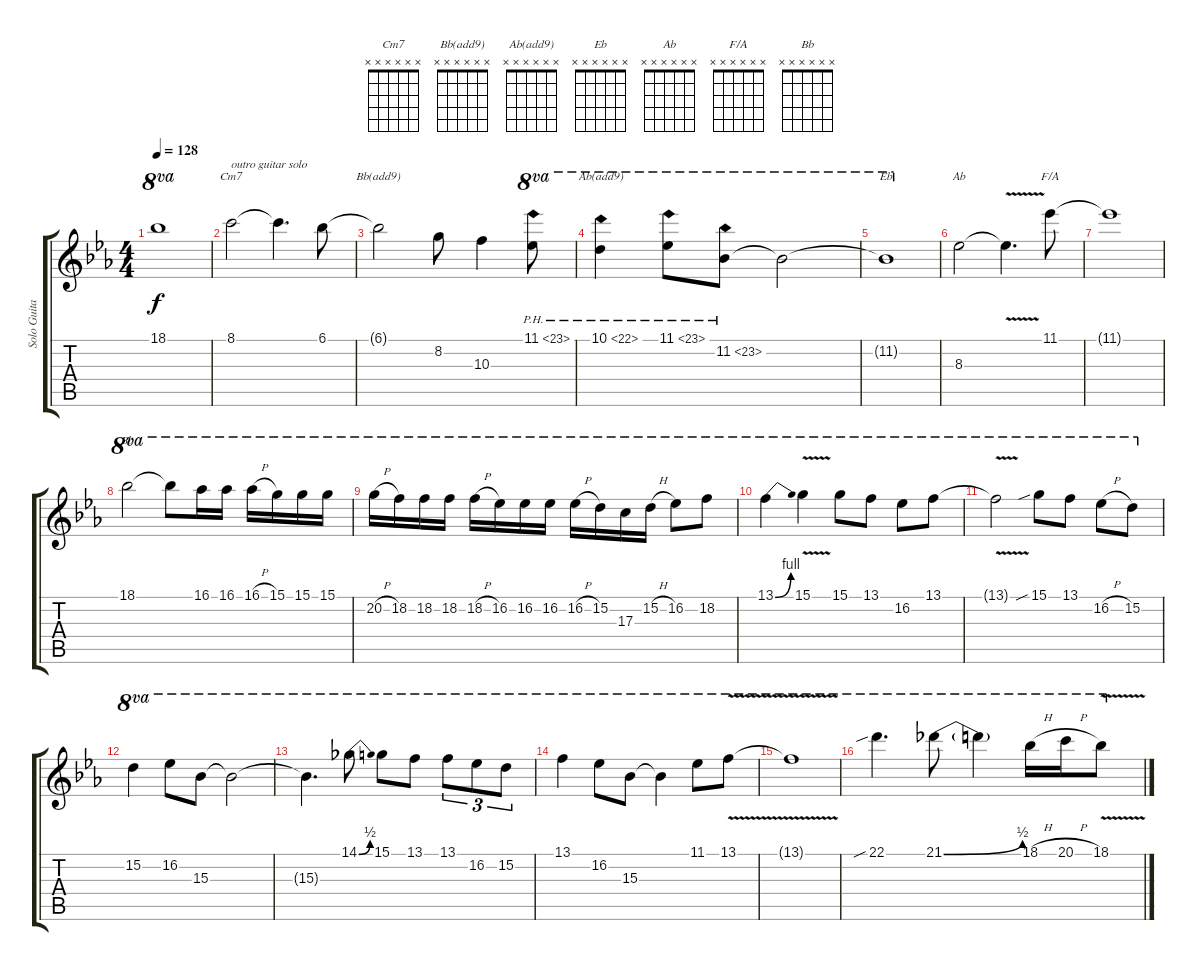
\track ("Solo Guitar" "Solo Guita") {instrument distortionguitar}
\staff {score tabs}
\tuning (E4 B3 G3 D3 A2 E2) {hide}
\chord ("Cm7" x x x x x x)
\chord ("Bb(add9)" x x x x x x)
\chord ("Ab(add9)" x x x x x x)
\chord ("Eb" x x x x x x)
\chord ("Ab" x x x x x x)
\chord ("F/A" x x x x x x)
\chord ("Bb" x x x x x x)
\ts (4 4)
\tempo 128
\clef g2
\ks eb
18.1{t}.1{ot 8va dy f} |
8.1.2{ch "Cm7" txt "outro guitar solo"} 8.1{t}.4{d} 6.1.8 |
6.1{t}.2{ch "Bb(add9)"} 8.2.8 10.3.4 11.1{ph 12}.8{ot 8va} |
10.1{ph 12}.4{ch "Ab(add9)" ot 8va} 11.1{ph 12}.8{ot 8va} 11.2{ph 12}.8{ot 8va} 11.2{t}.2{ot 8va} |
11.2{t}.1{ch "Eb" ot 8va} |
8.3.2{ch "Ab"} 8.3{v t}.4{d} 11.1.8{ch "F/A"} |
11.1{t}.1 |
18.1.2{ch "Bb" ot 8va} 18.1{t}.8{ot 8va} 16.1.16{ot 8va} 16.1.16{ot 8va} 16.1{h}.16{ot 8va} 15.1.16{ot 8va} 15.1.16{ot 8va} 15.1.16{ot 8va} |
20.2{h}.16{ot 8va} 18.2.16{ot 8va} 18.2.16{ot 8va} 18.2.16{ot 8va} 18.2{h}.16{ot 8va} 16.2.16{ot 8va} 16.2.16{ot 8va} 16.2.16{ot 8va} 16.2{h}.16{ot 8va} 15.2.16{ot 8va} 17.3.16{ot 8va} 15.2{h}.16{ot 8va} 16.2.8{ot 8va} 18.2.8{ot 8va} |
13.1{be (bend 0 0 60 4)}.4{ot 8va} 15.1{v}.4{ot 8va} 15.1.8{ot 8va} 13.1.8{ot 8va} 16.2.8{ot 8va} 13.1.8{ot 8va} |
13.1{v t}.2{ot 8va} 15.1{sib}.8{ot 8va} 13.1.8{ot 8va} 16.2{h}.8{ot 8va} 15.2.8{ot 8va} |
15.2.4{ot 8va} 16.2.8{ot 8va} 15.3.8{ot 8va} 15.3{t}.2{ot 8va} |
15.3{t}.4{d ot 8va} 14.1{be (bend 0 0 60 2)}.8{ot 8va} 15.1.8{ot 8va} 13.1.8{ot 8va} 13.1.8{tu (3 2) ot 8va} 16.2.8{tu (3 2) ot 8va} 15.2.8{tu (3 2) ot 8va} |
13.1.4{ot 8va} 16.2.8{ot 8va} 15.3.8{ot 8va} 15.3{t}.4{ot 8va} 11.1.8{ot 8va} 13.1{v}.8{ot 8va} |
13.1{t}.1{ot 8va} |
22.1{sib}.4{d ot 8va} 21.1{be (bend 0 0 60 2)}.8{ot 8va} 21.1{t}.4{ot 8va} 18.1{h}.16{ot 8va} 20.1{h}.16{ot 8va} 18.1{v}.8{ot 8va}
